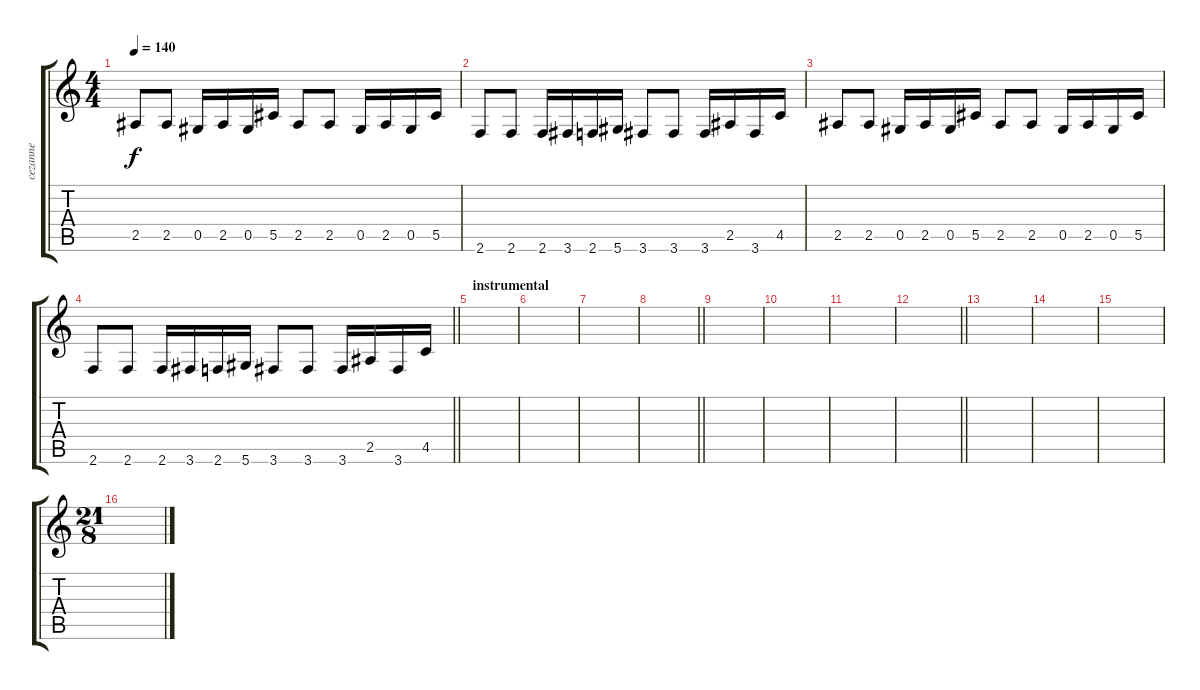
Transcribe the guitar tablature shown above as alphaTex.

\track ("cezanne" "cezanne") {instrument electricbassfinger}
\staff {score tabs}
\tuning (Eb4 Bb3 Gb3 Db3 Ab2 Eb2) {hide}
\ts (4 4)
\tempo 140
\clef g2
\ks c
2.5.8{dy f} 2.5.8 0.5.16 2.5.16 0.5.16 5.5.16 2.5.8 2.5.8 0.5.16 2.5.16 0.5.16 5.5.16 |
2.6.8 2.6.8 2.6.16 3.6.16 2.6.16 5.6.16 3.6.8 3.6.8 3.6.16 2.5.16 3.6.16 4.5.16 |
2.5.8 2.5.8 0.5.16 2.5.16 0.5.16 5.5.16 2.5.8 2.5.8 0.5.16 2.5.16 0.5.16 5.5.16 |
\barLineRight lightlight
2.6.8 2.6.8 2.6.16 3.6.16 2.6.16 5.6.16 3.6.8 3.6.8 3.6.16 2.5.16 3.6.16 4.5.16 |
\section ("" "instrumental")
|
|
|
\barLineRight lightlight
|
|
|
|
\barLineRight lightlight
|
|
|
|
\ts (21 8)
